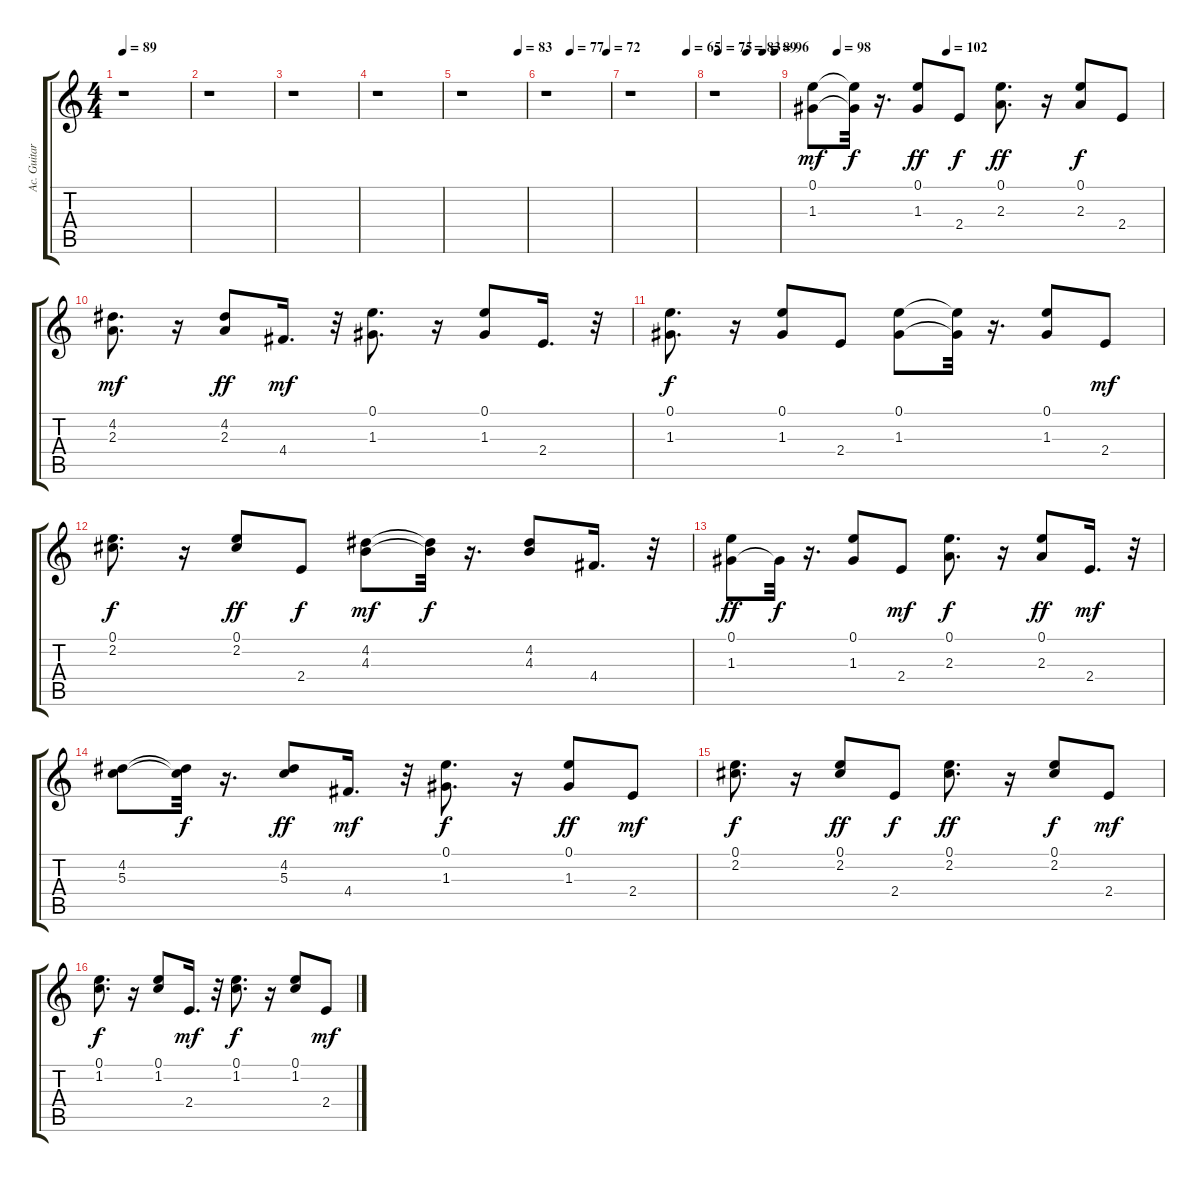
\track ("Ac. Guitar (steel)" "Ac. Guitar") {instrument acousticguitarsteel}
\staff {score tabs}
\tuning (E4 B3 G3 D3 A2 E2) {hide}
\ts (4 4)
\tempo 89
\clef g2
\ks c
r.1{dy f} |
r.1 |
r.1 |
r.1 |
\tempo (83 0.8854166666666666)
r.1 |
\tempo (77 0.3854166666666667)
\tempo (72 0.9479166666666666)
r.1 |
\tempo (65 0.8854166666666666)
r.1 |
\tempo (75 0.07291666666666667)
\tempo (83 0.5104166666666666)
\tempo (89 0.7604166666666666)
\tempo (96 0.9479166666666666)
r.1 |
\tempo (98 0.07291666666666667)
\tempo (102 0.3854166666666667)
(0.1 1.3).8{dy mf} (0.1{t} 1.3{t}).32{dy f} r.16{d} (0.1 1.3).8{dy ff} 2.4.8{dy f} (0.1 2.3).8{d dy ff} r.16 (0.1 2.3).8{dy f} 2.4.8 |
(4.2 2.3).8{d dy mf} r.16 (4.2 2.3).8{dy ff} 4.4.16{d dy mf} r.32 (0.1 1.3).8{d} r.16 (0.1 1.3).8 2.4.16{d} r.32 |
(0.1 1.3).8{d dy f} r.16 (0.1 1.3).8 2.4.8 (0.1 1.3).8 (0.1{t} 1.3{t}).32 r.16{d} (0.1 1.3).8 2.4.8{dy mf} |
(0.1 2.2).8{d dy f} r.16 (0.1 2.2).8{dy ff} 2.4.8{dy f} (4.2 4.3).8{dy mf} (4.2{t} 4.3{t}).32{dy f} r.16{d} (4.2 4.3).8 4.4.16{d} r.32 |
(0.1 1.3).8{dy ff} 1.3{t}.32{dy f} r.16{d} (0.1 1.3).8 2.4.8{dy mf} (0.1 2.3).8{d dy f} r.16 (0.1 2.3).8{dy ff} 2.4.16{d dy mf} r.32 |
(4.2 5.3).8 (4.2{t} 5.3{t}).32{dy f} r.16{d} (4.2 5.3).8{dy ff} 4.4.16{d dy mf} r.32 (0.1 1.3).8{d dy f} r.16 (0.1 1.3).8{dy ff} 2.4.8{dy mf} |
(0.1 2.2).8{d dy f} r.16 (0.1 2.2).8{dy ff} 2.4.8{dy f} (0.1 2.2).8{d dy ff} r.16 (0.1 2.2).8{dy f} 2.4.8{dy mf} |
(0.1 1.2).8{d dy f} r.16 (0.1 1.2).8 2.4.16{d dy mf} r.32 (0.1 1.2).8{d dy f} r.16 (0.1 1.2).8 2.4.8{dy mf}
